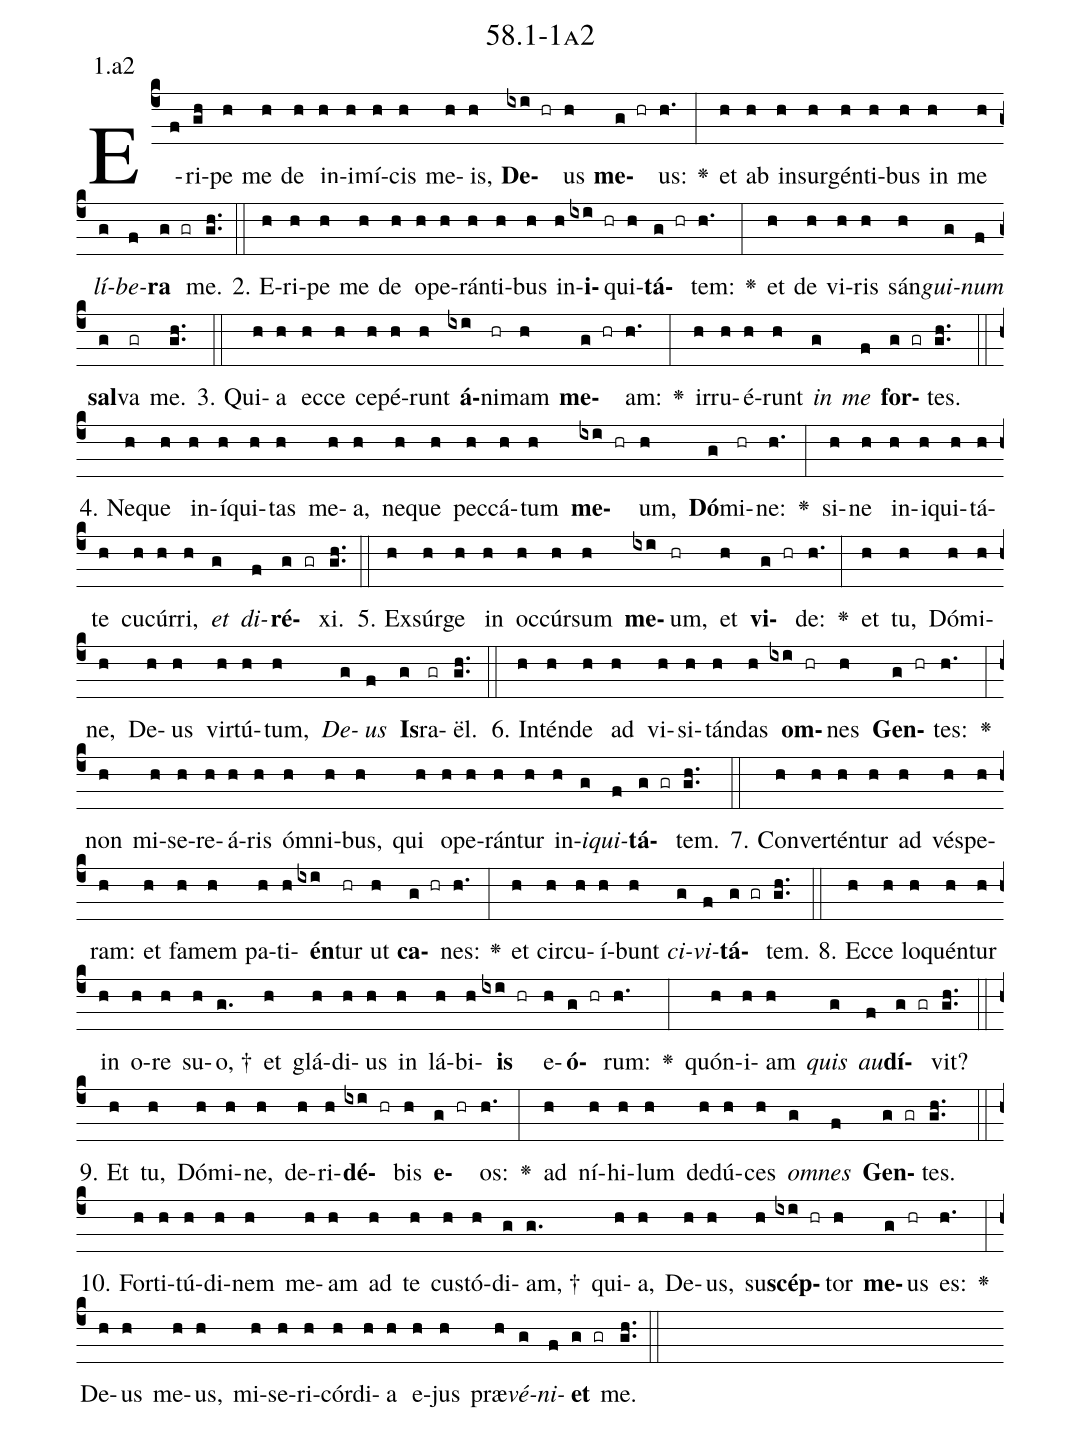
name: 58.1-1a2;
annotation: 1.a2;
%%
(c4)E(f)ri(gh)pe(h) me(h) de(h) in(h)i(h)mí(h)cis(h) me(h)is,(h) <b>De</b>(ixi hr)us(h) <b>me</b>(g hr)us:(h.) <v>\greheightstar</v>(:) et(h) ab(h) in(h)sur(h)gén(h)ti(h)bus(h) in(h) me(h) <i>lí</i>(g)<i>be</i>(f)<b>ra</b>(g gr) me.(gh..) (::)
2. E(h)ri(h)pe(h) me(h) de(h) o(h)pe(h)rán(h)ti(h)bus(h) in(h)<b>i</b>(ixi hr)qui(h)<b>tá</b>(g hr)tem:(h.) <v>\greheightstar</v>(:) et(h) de(h) vi(h)ris(h) sán(h)<i>gui</i>(g)<i>num</i>(f) <b>sal</b>(g)va(gr) me.(gh..) (::)
3. Qui(h)a(h) ec(h)ce(h) ce(h)pé(h)runt(h) <b>á</b>(ixi)ni(hr)mam(h) <b>me</b>(g hr)am:(h.) <v>\greheightstar</v>(:) ir(h)ru(h)é(h)runt(h) <i>in</i>(g) <i>me</i>(f) <b>for</b>(g gr)tes.(gh..) (::)
4. Ne(h)que(h) in(h)í(h)qui(h)tas(h) me(h)a,(h) ne(h)que(h) pec(h)cá(h)tum(h) <b>me</b>(ixi hr)um,(h) <b>Dó</b>(g)mi(hr)ne:(h.) <v>\greheightstar</v>(:) si(h)ne(h) in(h)i(h)qui(h)tá(h)te(h) cu(h)cúr(h)ri,(h) <i>et</i>(g) <i>di</i>(f)<b>ré</b>(g gr)xi.(gh..) (::)
5. Ex(h)súr(h)ge(h) in(h) oc(h)cúr(h)sum(h) <b>me</b>(ixi)um,(hr) et(h) <b>vi</b>(g hr)de:(h.) <v>\greheightstar</v>(:) et(h) tu,(h) Dó(h)mi(h)ne,(h) De(h)us(h) vir(h)tú(h)tum,(h) <i>De</i>(g)<i>us</i>(f) <b>Is</b>(g)ra(gr)ël.(gh..) (::)
6. In(h)tén(h)de(h) ad(h) vi(h)si(h)tán(h)das(h) <b>om</b>(ixi hr)nes(h) <b>Gen</b>(g hr)tes:(h.) <v>\greheightstar</v>(:) non(h) mi(h)se(h)re(h)á(h)ris(h) óm(h)ni(h)bus,(h) qui(h) o(h)pe(h)rán(h)tur(h) in(h)<i>i</i>(g)<i>qui</i>(f)<b>tá</b>(g gr)tem.(gh..) (::)
7. Con(h)ver(h)tén(h)tur(h) ad(h) vés(h)pe(h)ram:(h) et(h) fa(h)mem(h) pa(h)ti(h)<b>én</b>(ixi)tur(hr) ut(h) <b>ca</b>(g hr)nes:(h.) <v>\greheightstar</v>(:) et(h) cir(h)cu(h)í(h)bunt(h) <i>ci</i>(g)<i>vi</i>(f)<b>tá</b>(g gr)tem.(gh..) (::)
8. Ec(h)ce(h) lo(h)quén(h)tur(h) in(h) o(h)re(h) su(h)o, †(g.) et(h) glá(h)di(h)us(h) in(h) lá(h)bi(h)<b>is</b>(ixi hr) e(h)<b>ó</b>(g hr)rum:(h.) <v>\greheightstar</v>(:) quón(h)i(h)am(h) <i>quis</i>(g) <i>au</i>(f)<b>dí</b>(g gr)vit?(gh..) (::)
9. Et(h) tu,(h) Dó(h)mi(h)ne,(h) de(h)ri(h)<b>dé</b>(ixi hr)bis(h) <b>e</b>(g hr)os:(h.) <v>\greheightstar</v>(:) ad(h) ní(h)hi(h)lum(h) de(h)dú(h)ces(h) <i>om</i>(g)<i>nes</i>(f) <b>Gen</b>(g gr)tes.(gh..) (::)
10. For(h)ti(h)tú(h)di(h)nem(h) me(h)am(h) ad(h) te(h) cus(h)tó(h)di(g)am, †(g.) qui(h)a,(h) De(h)us,(h) su(h)<b>scép</b>(ixi hr)tor(h) <b>me</b>(g)us(hr) es:(h.) <v>\greheightstar</v>(:) De(h)us(h) me(h)us,(h) mi(h)se(h)ri(h)cór(h)di(h)a(h) e(h)jus(h) præ(h)<i>vé</i>(g)<i>ni</i>(f)<b>et</b>(g gr) me.(gh..) (::)
